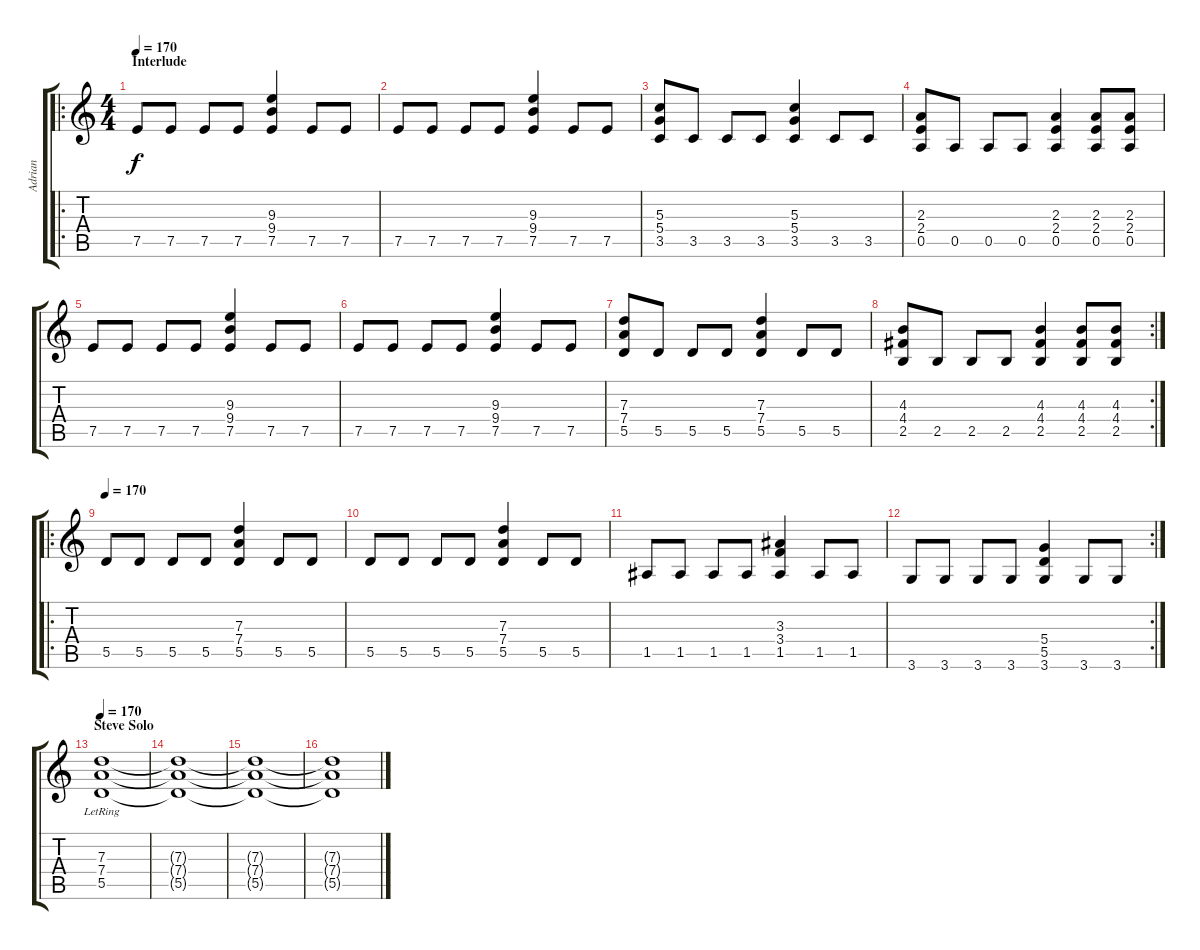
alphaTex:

\track ("Adrian" "Adrian") {instrument electricguitarclean}
\staff {score tabs}
\tuning (E4 B3 G3 D3 A2 E2) {hide}
\ro
\ts (4 4)
\section ("" "Interlude")
\tempo 170
\clef g2
\ks c
7.5.8{dy f instrument distortionguitar} 7.5.8 7.5.8 7.5.8 (9.3 9.4 7.5).4 7.5.8 7.5.8 |
7.5.8 7.5.8 7.5.8 7.5.8 (9.3 9.4 7.5).4 7.5.8 7.5.8 |
(5.3 5.4 3.5).8 3.5.8 3.5.8 3.5.8 (5.3 5.4 3.5).4 3.5.8 3.5.8 |
(2.3 2.4 0.5).8 0.5.8 0.5.8 0.5.8 (2.3 2.4 0.5).4 (2.3 2.4 0.5).8 (2.3 2.4 0.5).8 |
7.5.8 7.5.8 7.5.8 7.5.8 (9.3 9.4 7.5).4 7.5.8 7.5.8 |
7.5.8 7.5.8 7.5.8 7.5.8 (9.3 9.4 7.5).4 7.5.8 7.5.8 |
(7.3 7.4 5.5).8 5.5.8 5.5.8 5.5.8 (7.3 7.4 5.5).4 5.5.8 5.5.8 |
\rc 2
(4.3 4.4 2.5).8 2.5.8 2.5.8 2.5.8 (4.3 4.4 2.5).4 (4.3 4.4 2.5).8 (4.3 4.4 2.5).8 |
\ro
\tempo 170
5.5.8{instrument distortionguitar} 5.5.8 5.5.8 5.5.8 (7.3 7.4 5.5).4 5.5.8 5.5.8 |
5.5.8 5.5.8 5.5.8 5.5.8 (7.3 7.4 5.5).4 5.5.8 5.5.8 |
1.5.8 1.5.8 1.5.8 1.5.8 (3.3 3.4 1.5).4 1.5.8 1.5.8 |
\rc 2
3.6.8 3.6.8 3.6.8 3.6.8 (5.4 5.5 3.6).4 3.6.8 3.6.8 |
\section ("" "Steve Solo")
\tempo 170
(7.3{lr} 7.4 5.5).1{instrument distortionguitar} |
(7.3{t} 7.4{t} 5.5{t}).1 |
(7.3{t} 7.4{t} 5.5{t}).1 |
(7.3{t} 7.4{t} 5.5{t}).1
